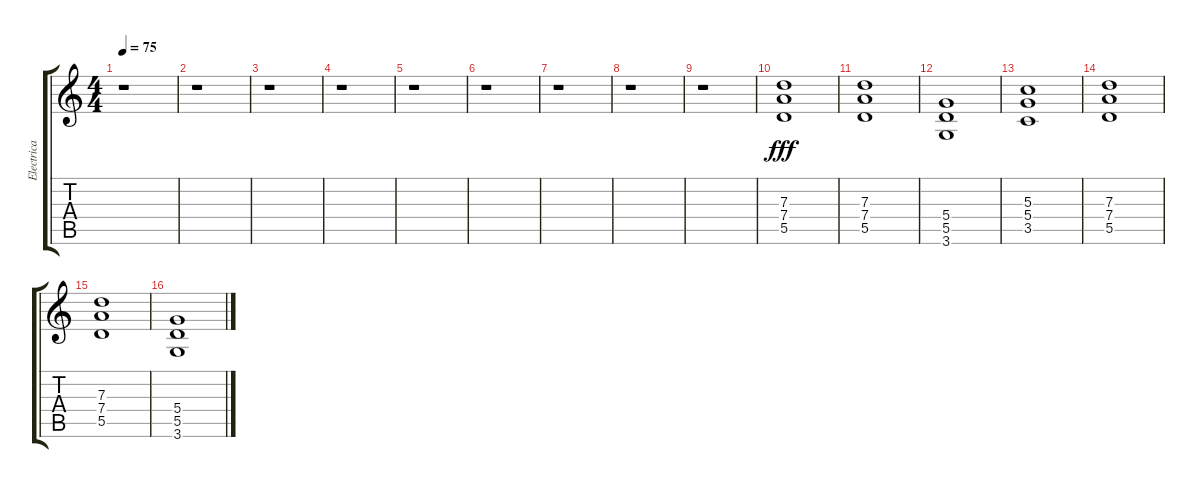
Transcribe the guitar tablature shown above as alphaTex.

\track ("Electrica base" "Electrica ") {instrument overdrivenguitar}
\staff {score tabs}
\tuning (E4 B3 G3 D3 A2 E2) {hide}
\ts (4 4)
\tempo 75
\clef g2
\ks c
r.1{dy fff} |
r.1 |
r.1 |
r.1 |
r.1 |
r.1 |
r.1 |
r.1 |
r.1 |
(7.3 7.4 5.5).1 |
(7.3 7.4 5.5).1 |
(5.4 5.5 3.6).1 |
(5.3 5.4 3.5).1 |
(7.3 7.4 5.5).1 |
(7.3 7.4 5.5).1 |
(5.4 5.5 3.6).1
